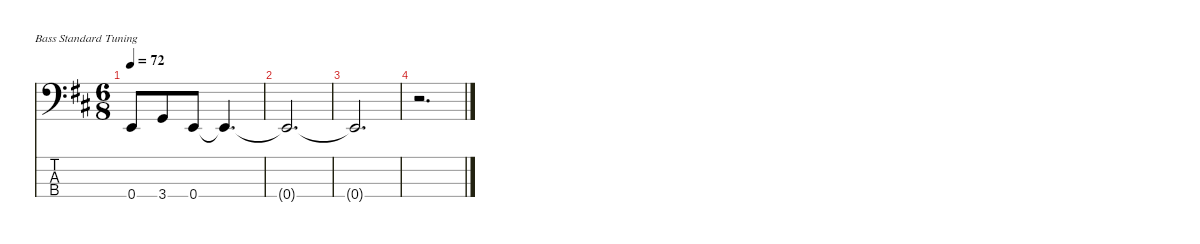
\defaultSystemsLayout 4
\hideDynamics
\bracketExtendMode nobrackets
\singleTrackTrackNamePolicy hidden
\multiTrackTrackNamePolicy hidden
\firstSystemTrackNameMode fullname
\firstSystemTrackNameOrientation horizontal
\otherSystemsTrackNameOrientation horizontal
\track ("Bass" "bass") {defaultSystemsLayout 8 instrument electricbassfinger}
\staff {score tabs}
\tuning (G2 D2 A1 E1)
\ts (6 8)
\tempo 72
\clef f4
\ks bminor
0.4{acc forcenatural}.8{dy ff beam Up} 3.4{acc forcenatural}.8{beam Up} 0.4{acc forcenatural}.8{beam Up} 0.4{t acc forcenatural}.4{d beam Up} |
0.4{t acc forcenatural}.2{d beam Up} |
0.4{t acc forcenatural}.2{d beam Up} |
r.2{d beam Down}
